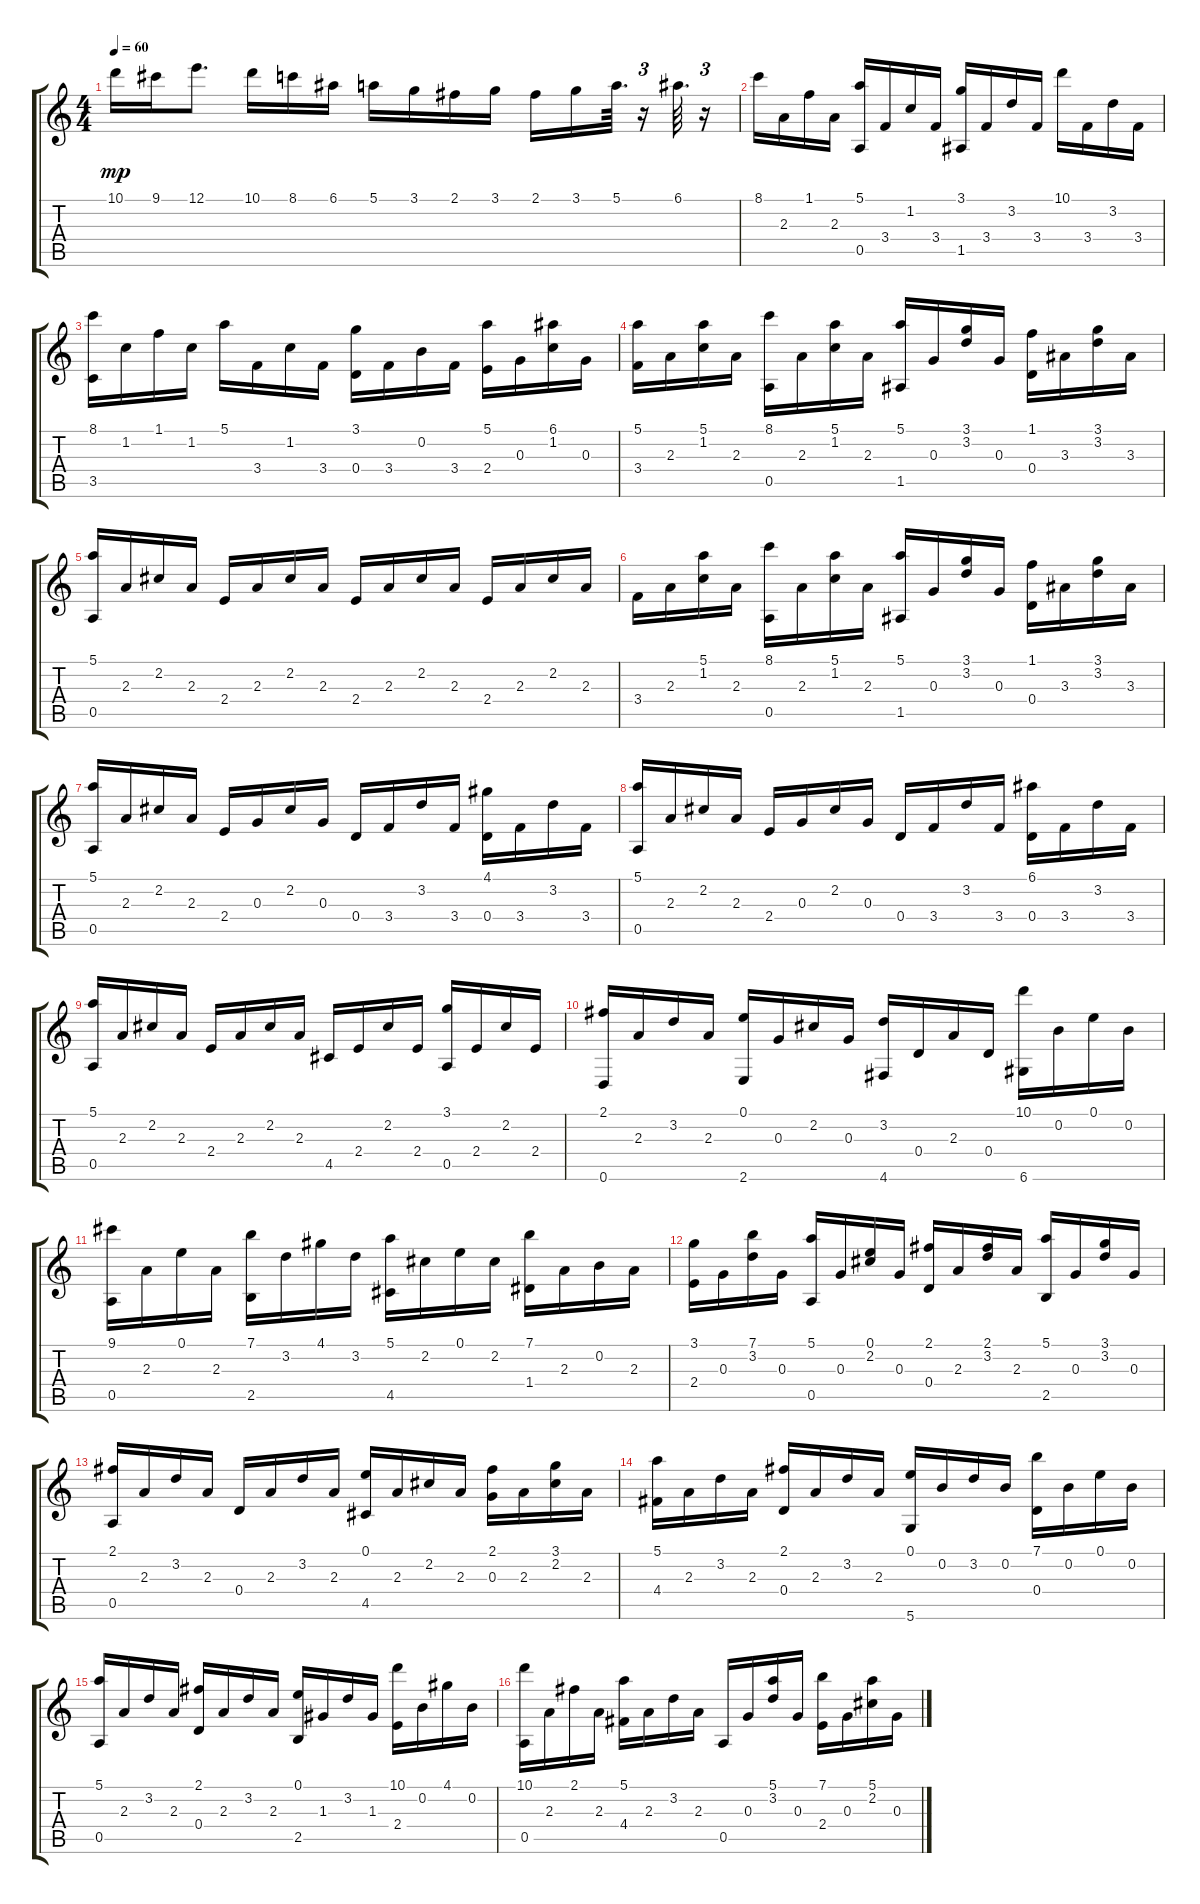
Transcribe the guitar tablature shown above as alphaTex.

\track "" {instrument acousticguitarnylon}
\staff {score tabs}
\tuning (E4 B3 G3 D3 A2 D2) {hide}
\ts (4 4)
\tempo 60
\clef g2
\ks c
10.1.16{dy mp} 9.1.16 12.1.8{d} 10.1.16 8.1.16 6.1.16 5.1.16 3.1.16 2.1.16 3.1.16 2.1.16 3.1.16 5.1.64{d} r.16{tu (3 2)} 6.1.64{d} r.16{tu (3 2)} |
8.1.16 2.3.16 1.1.16 2.3.16 (5.1 0.5).16 3.4.16 1.2.16 3.4.16 (3.1 1.5).16 3.4.16 3.2.16 3.4.16 10.1.16 3.4.16 3.2.16 3.4.16 |
(8.1 3.5).16 1.2.16 1.1.16 1.2.16 5.1.16 3.4.16 1.2.16 3.4.16 (3.1 0.4).16 3.4.16 0.2.16 3.4.16 (5.1 2.4).16 0.3.16 (6.1 1.2).16 0.3.16 |
(5.1 3.4).16 2.3.16 (5.1 1.2).16 2.3.16 (8.1 0.5).16 2.3.16 (5.1 1.2).16 2.3.16 (5.1 1.5).16 0.3.16 (3.1 3.2).16 0.3.16 (1.1 0.4).16 3.3.16 (3.1 3.2).16 3.3.16 |
(5.1 0.5).16 2.3.16 2.2.16 2.3.16 2.4.16 2.3.16 2.2.16 2.3.16 2.4.16 2.3.16 2.2.16 2.3.16 2.4.16 2.3.16 2.2.16 2.3.16 |
3.4.16 2.3.16 (5.1 1.2).16 2.3.16 (8.1 0.5).16 2.3.16 (5.1 1.2).16 2.3.16 (5.1 1.5).16 0.3.16 (3.1 3.2).16 0.3.16 (1.1 0.4).16 3.3.16 (3.1 3.2).16 3.3.16 |
(5.1 0.5).16 2.3.16 2.2.16 2.3.16 2.4.16 0.3.16 2.2.16 0.3.16 0.4.16 3.4.16 3.2.16 3.4.16 (4.1 0.4).16 3.4.16 3.2.16 3.4.16 |
(5.1 0.5).16 2.3.16 2.2.16 2.3.16 2.4.16 0.3.16 2.2.16 0.3.16 0.4.16 3.4.16 3.2.16 3.4.16 (6.1 0.4).16 3.4.16 3.2.16 3.4.16 |
(5.1 0.5).16 2.3.16 2.2.16 2.3.16 2.4.16 2.3.16 2.2.16 2.3.16 4.5.16 2.4.16 2.2.16 2.4.16 (3.1 0.5).16 2.4.16 2.2.16 2.4.16 |
(2.1 0.6).16 2.3.16 3.2.16 2.3.16 (0.1 2.6).16 0.3.16 2.2.16 0.3.16 (3.2 4.6).16 0.4.16 2.3.16 0.4.16 (10.1 6.6).16 0.2.16 0.1.16 0.2.16 |
(9.1 0.5).16 2.3.16 0.1.16 2.3.16 (7.1 2.5).16 3.2.16 4.1.16 3.2.16 (5.1 4.5).16 2.2.16 0.1.16 2.2.16 (7.1 1.4).16 2.3.16 0.2.16 2.3.16 |
(3.1 2.4).16 0.3.16 (7.1 3.2).16 0.3.16 (5.1 0.5).16 0.3.16 (0.1 2.2).16 0.3.16 (2.1 0.4).16 2.3.16 (2.1 3.2).16 2.3.16 (5.1 2.5).16 0.3.16 (3.1 3.2).16 0.3.16 |
(2.1 0.5).16 2.3.16 3.2.16 2.3.16 0.4.16 2.3.16 3.2.16 2.3.16 (0.1 4.5).16 2.3.16 2.2.16 2.3.16 (2.1 0.3).16 2.3.16 (3.1 2.2).16 2.3.16 |
(5.1 4.4).16 2.3.16 3.2.16 2.3.16 (2.1 0.4).16 2.3.16 3.2.16 2.3.16 (0.1 5.6).16 0.2.16 3.2.16 0.2.16 (7.1 0.4).16 0.2.16 0.1.16 0.2.16 |
(5.1 0.5).16 2.3.16 3.2.16 2.3.16 (2.1 0.4).16 2.3.16 3.2.16 2.3.16 (0.1 2.5).16 1.3.16 3.2.16 1.3.16 (10.1 2.4).16 0.2.16 4.1.16 0.2.16 |
(10.1 0.5).16 2.3.16 2.1.16 2.3.16 (5.1 4.4).16 2.3.16 3.2.16 2.3.16 0.5.16 0.3.16 (5.1 3.2).16 0.3.16 (7.1 2.4).16 0.3.16 (5.1 2.2).16 0.3.16
